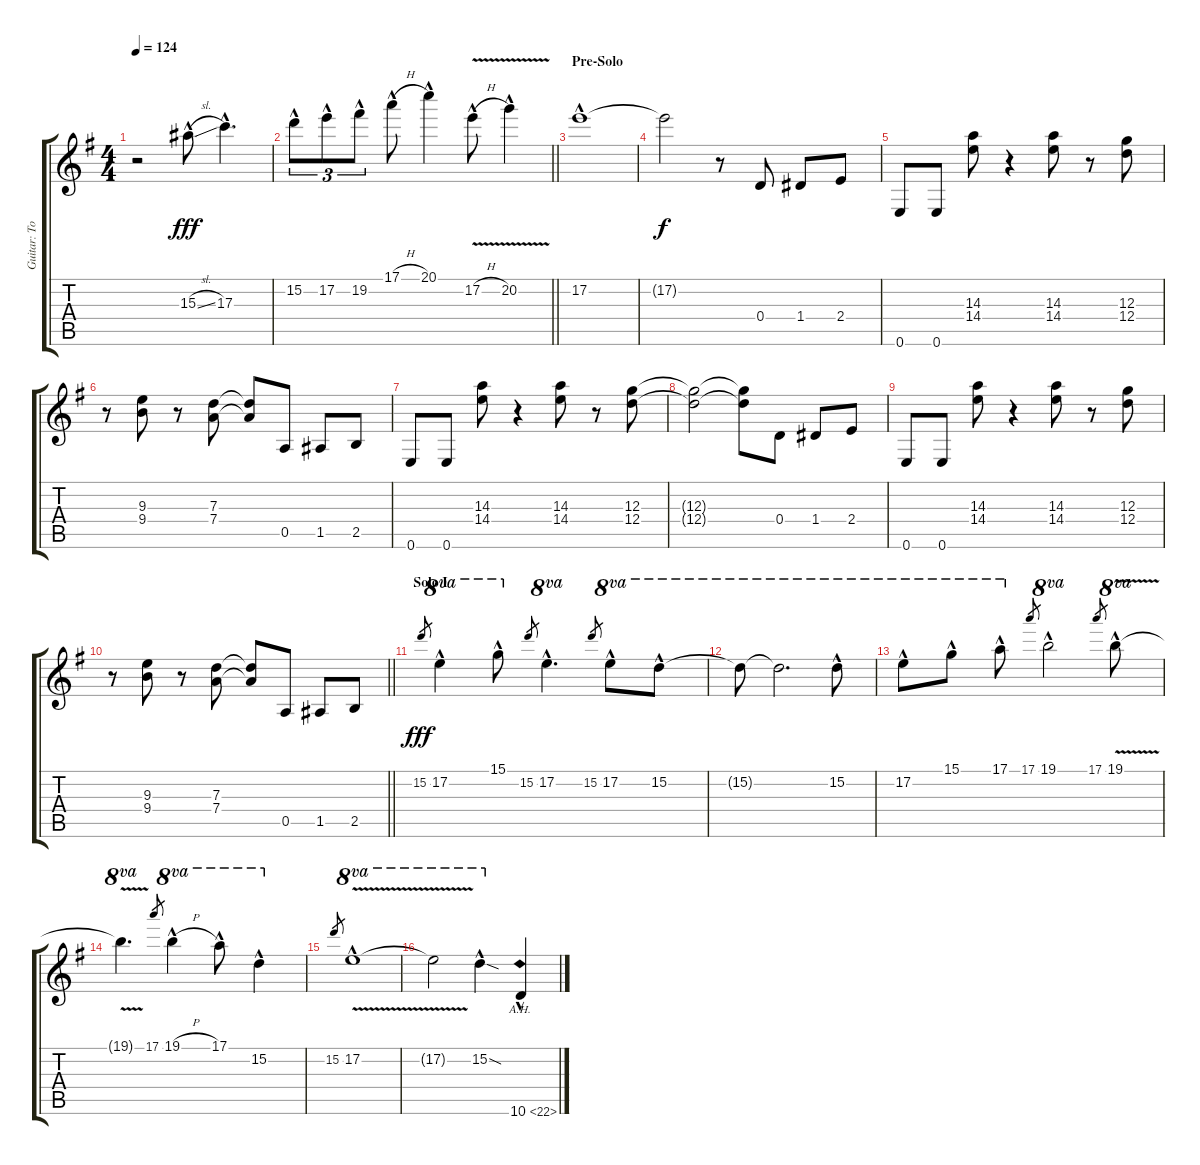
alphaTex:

\track ("Guitar: Tony" "Guitar: To") {instrument distortionguitar}
\staff {score tabs}
\tuning (E4 B3 G3 D3 A2 E2) {hide}
\ts (4 4)
\tempo 124
\clef g2
\ks g
r.2{dy f} 15.3{sl hac}.8{dy fff} 17.3{hac}.4{d} |
\barLineRight lightlight
15.2{hac}.8{tu (3 2)} 17.2{hac}.8{tu (3 2)} 19.2{hac}.8{tu (3 2)} 17.1{h hac}.8 20.1{hac}.4 17.2{v h hac}.8 20.2{v hac}.4 |
\section ("" "Pre-Solo")
17.2{hac}.1 |
17.2{t}.2{dy f} r.8 0.4.8 1.4.8 2.4.8 |
0.6.8 0.6.8 (14.3 14.4).8 r.4 (14.3 14.4).8 r.8 (12.3 12.4).8 |
r.8 (9.3 9.4).8 r.8 (7.3 7.4).8 (7.3{t} 7.4{t}).8 0.5.8 1.5.8 2.5.8 |
0.6.8 0.6.8 (14.3 14.4).8 r.4 (14.3 14.4).8 r.8 (12.3 12.4).8 |
(12.3{t} 12.4{t}).2 (12.3{t} 12.4{t}).8 0.4.8 1.4.8 2.4.8 |
0.6.8 0.6.8 (14.3 14.4).8 r.4 (14.3 14.4).8 r.8 (12.3 12.4).8 |
\barLineRight lightlight
r.8 (9.3 9.4).8 r.8 (7.3 7.4).8 (7.3{t} 7.4{t}).8 0.5.8 1.5.8 2.5.8 |
\section ("" "Solo I")
15.2.8{gr dy fff} 17.2{hac}.4{ot 8va instrument distortionguitar} 15.1{hac}.8{ot 8va} 15.2.8{gr} 17.2{hac}.4{d ot 8va} 15.2.8{gr} 17.2{hac}.8{ot 8va} 15.2{hac}.8{ot 8va} |
15.2{t}.8{ot 8va} 15.2{t}.2{d ot 8va} 15.2{hac}.8{ot 8va} |
17.2{hac}.8{ot 8va} 15.1{hac}.8{ot 8va} 17.1{hac}.8{ot 8va} 17.1.8{gr} 19.1{hac}.2{ot 8va} 17.1.8{gr} 19.1{v hac}.8{ot 8va} |
19.1{t}.4{d ot 8va} 17.1.8{gr} 19.1{h hac}.4{ot 8va} 17.1{hac}.8{ot 8va} 15.2{hac}.4{ot 8va} |
15.2.8{gr} 17.2{v hac}.1{ot 8va} |
17.2{t}.2{ot 8va} 15.2{sod hac}.4{ot 8va} 10.6{ah 12 hac}.4
